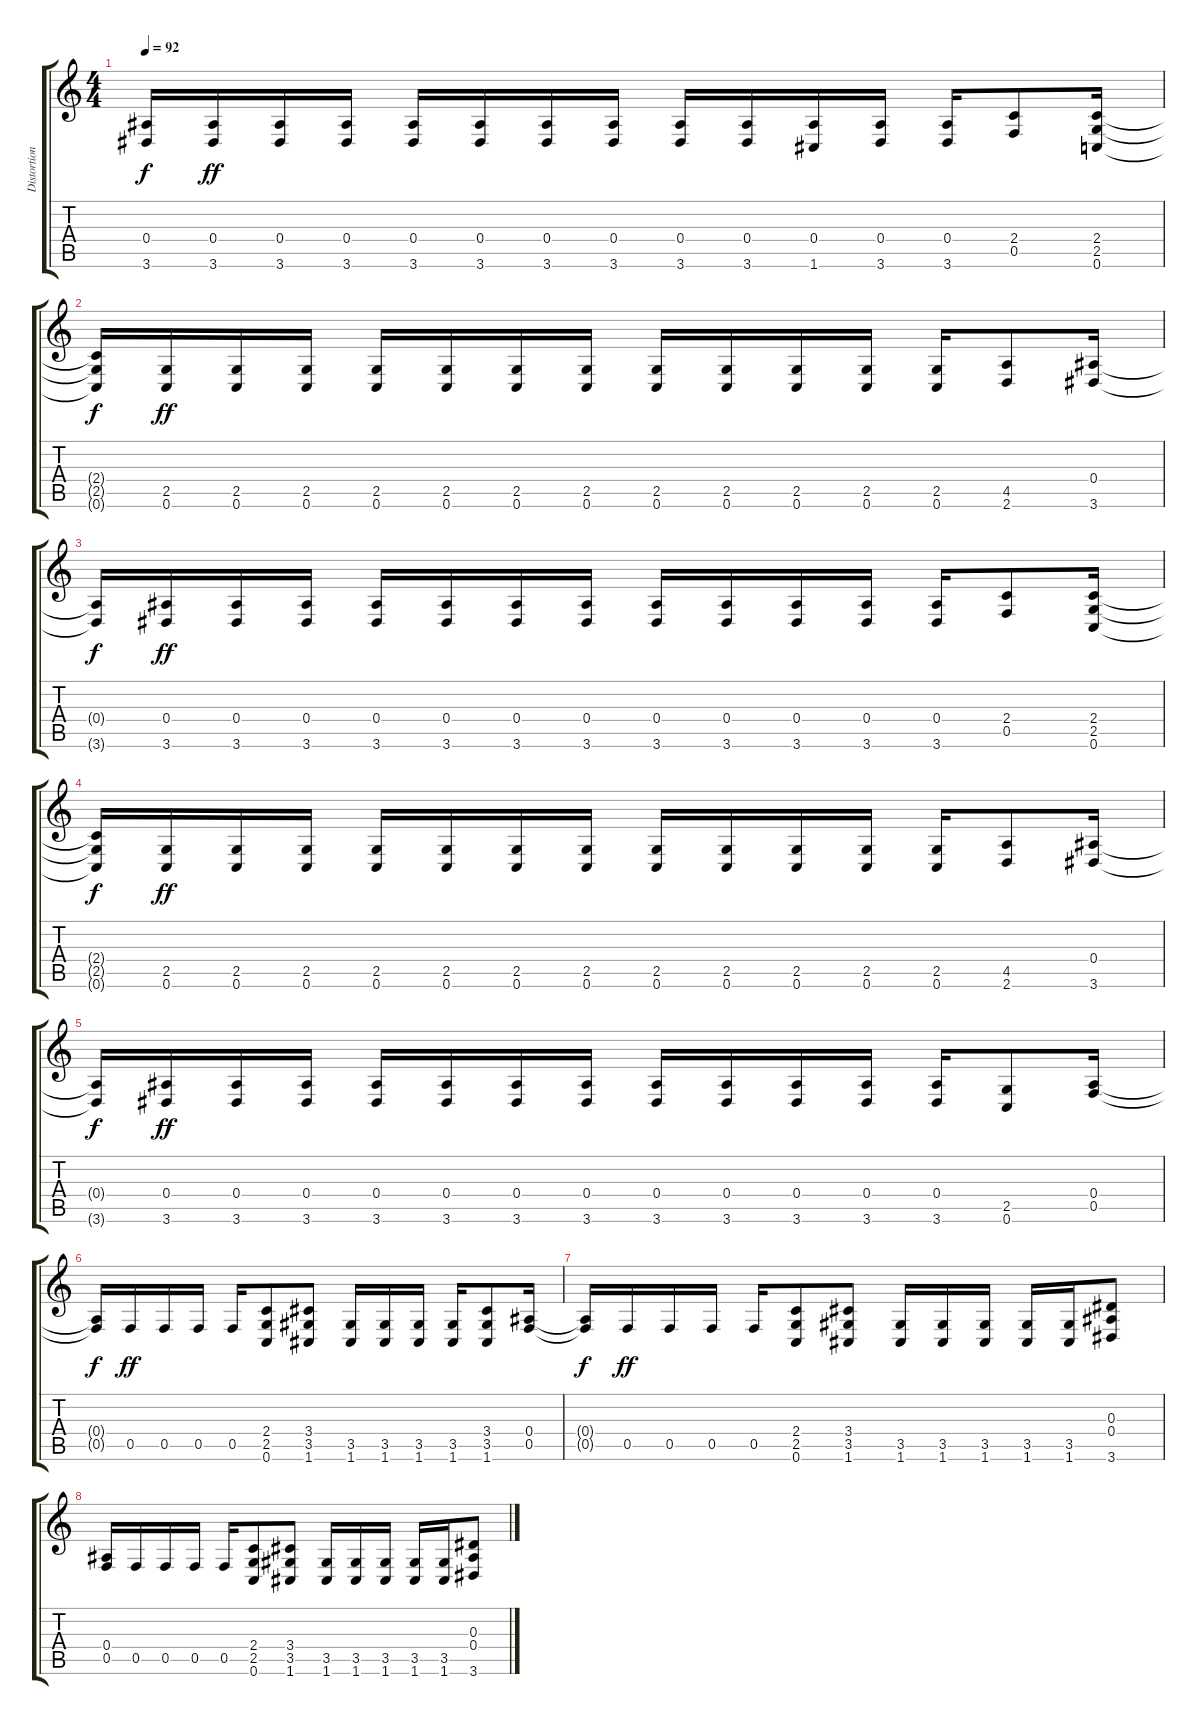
\track ("Distortion Cello 2" "Distortion") {instrument distortionguitar}
\staff {score tabs}
\tuning (C4 G3 Eb3 Bb2 F2 C2) {hide}
\ts (4 4)
\tempo 92
\clef g2
\ks c
(0.4{t} 3.6{t}).16{dy f} (0.4 3.6).16{dy ff} (0.4 3.6).16 (0.4 3.6).16 (0.4 3.6).16 (0.4 3.6).16 (0.4 3.6).16 (0.4 3.6).16 (0.4 3.6).16 (0.4 3.6).16 (0.4 1.6).16 (0.4 3.6).16 (0.4 3.6).16 (2.4 0.5).8 (2.4 2.5 0.6).16 |
(2.4{t} 2.5{t} 0.6{t}).16{dy f} (2.5 0.6).16{dy ff} (2.5 0.6).16 (2.5 0.6).16 (2.5 0.6).16 (2.5 0.6).16 (2.5 0.6).16 (2.5 0.6).16 (2.5 0.6).16 (2.5 0.6).16 (2.5 0.6).16 (2.5 0.6).16 (2.5 0.6).16 (4.5 2.6).8 (0.4 3.6).16 |
(0.4{t} 3.6{t}).16{dy f} (0.4 3.6).16{dy ff} (0.4 3.6).16 (0.4 3.6).16 (0.4 3.6).16 (0.4 3.6).16 (0.4 3.6).16 (0.4 3.6).16 (0.4 3.6).16 (0.4 3.6).16 (0.4 3.6).16 (0.4 3.6).16 (0.4 3.6).16 (2.4 0.5).8 (2.4 2.5 0.6).16 |
(2.4{t} 2.5{t} 0.6{t}).16{dy f} (2.5 0.6).16{dy ff} (2.5 0.6).16 (2.5 0.6).16 (2.5 0.6).16 (2.5 0.6).16 (2.5 0.6).16 (2.5 0.6).16 (2.5 0.6).16 (2.5 0.6).16 (2.5 0.6).16 (2.5 0.6).16 (2.5 0.6).16 (4.5 2.6).8 (0.4 3.6).16 |
(0.4{t} 3.6{t}).16{dy f} (0.4 3.6).16{dy ff} (0.4 3.6).16 (0.4 3.6).16 (0.4 3.6).16 (0.4 3.6).16 (0.4 3.6).16 (0.4 3.6).16 (0.4 3.6).16 (0.4 3.6).16 (0.4 3.6).16 (0.4 3.6).16 (0.4 3.6).16 (2.5 0.6).8 (0.4 0.5).16 |
(0.4{t} 0.5{t}).16{dy f} 0.5.16{dy ff} 0.5.16 0.5.16 0.5.16 (2.4 2.5 0.6).8 (3.4 3.5 1.6).8 (3.5 1.6).16 (3.5 1.6).16 (3.5 1.6).16 (3.5 1.6).16 (3.4 3.5 1.6).8 (0.4 0.5).16 |
(0.4{t} 0.5{t}).16{dy f} 0.5.16{dy ff} 0.5.16 0.5.16 0.5.16 (2.4 2.5 0.6).8 (3.4 3.5 1.6).8 (3.5 1.6).16 (3.5 1.6).16 (3.5 1.6).16 (3.5 1.6).16 (3.5 1.6).16 (0.3 0.4 3.6).8 |
(0.4 0.5).16 0.5.16 0.5.16 0.5.16 0.5.16 (2.4 2.5 0.6).8 (3.4 3.5 1.6).8 (3.5 1.6).16 (3.5 1.6).16 (3.5 1.6).16 (3.5 1.6).16 (3.5 1.6).16 (0.3 0.4 3.6).8
